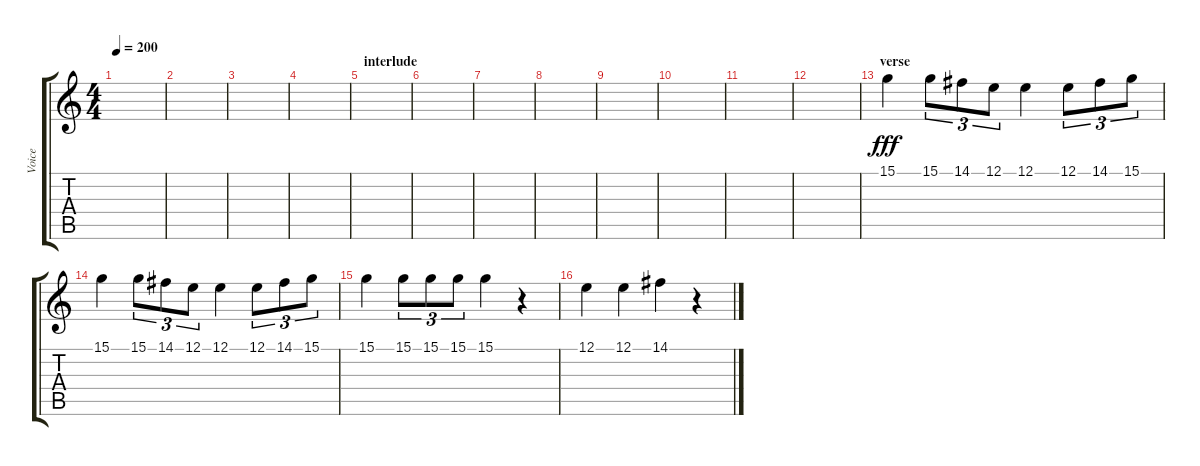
\track ("Voice" "Voice") {instrument choiraahs}
\staff {score tabs}
\tuning (E4 B3 G3 D3 A2 E2) {hide}
\ts (4 4)
\tempo 200
\clef g2
\ks c
|
|
|
|
\section ("" "interlude")
|
|
|
|
|
|
|
|
\section ("" "verse")
15.1.4{dy fff} 15.1.8{tu (3 2)} 14.1.8{tu (3 2)} 12.1.8{tu (3 2)} 12.1.4 12.1.8{tu (3 2)} 14.1.8{tu (3 2)} 15.1.8{tu (3 2)} |
15.1.4 15.1.8{tu (3 2)} 14.1.8{tu (3 2)} 12.1.8{tu (3 2)} 12.1.4 12.1.8{tu (3 2)} 14.1.8{tu (3 2)} 15.1.8{tu (3 2)} |
15.1.4 15.1.8{tu (3 2)} 15.1.8{tu (3 2)} 15.1.8{tu (3 2)} 15.1.4 r.4 |
12.1.4 12.1.4 14.1.4 r.4
